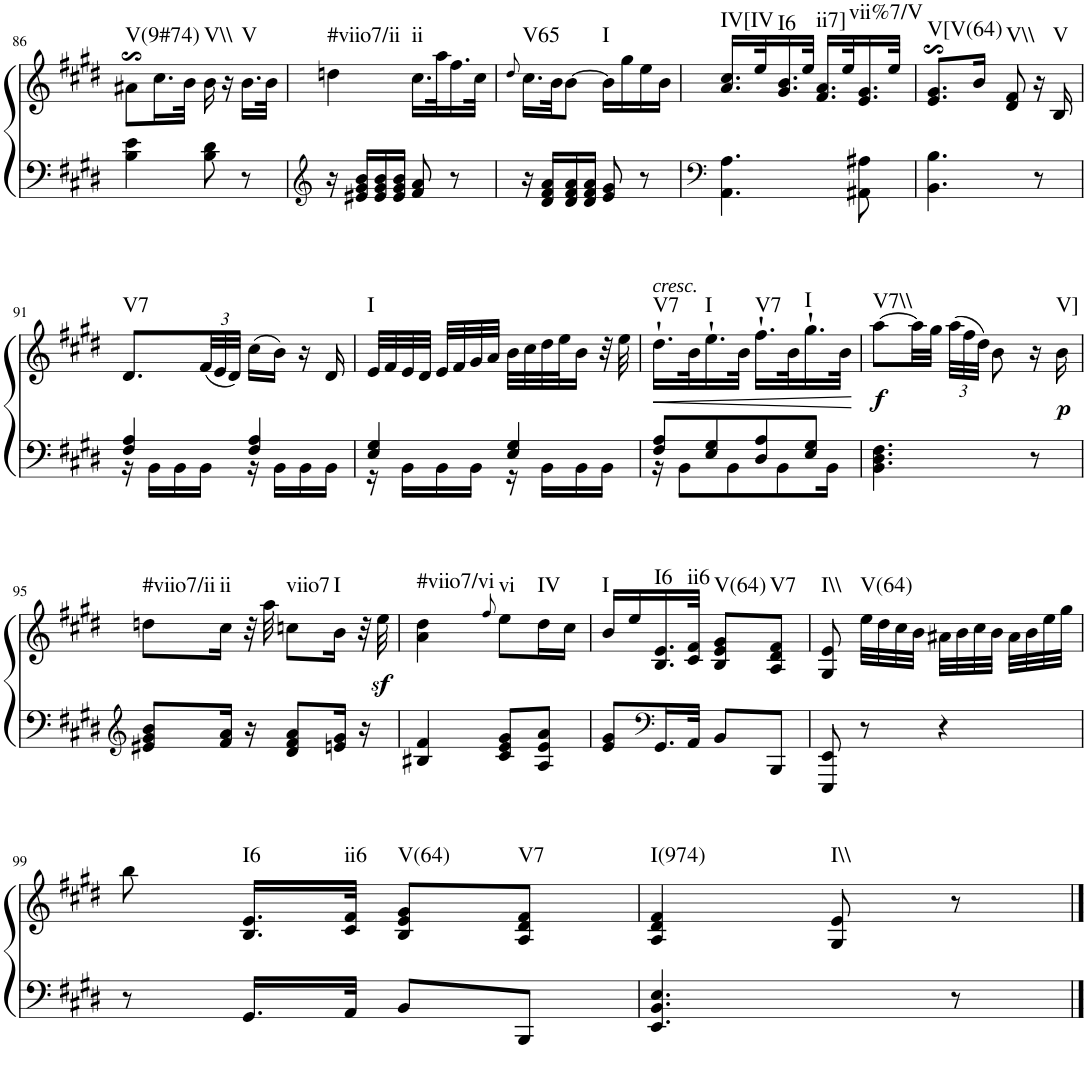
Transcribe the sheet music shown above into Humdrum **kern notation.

**kern	**kern	**dynam	**harte
*part1	*part1	*part1	*part1
*staff2	*staff1	*staff1/2	*
*I"Piano	*	*	*
*I'Pno.	*	*	*
!!LO:PB:g=z
*clefF4	*clefG2	*	*
*k[f#c#g#d#]	*k[f#c#g#d#]	*	*
*E:	*E:	*	*
*M2/4	*M2/4	*	*
=86	=86	=86	=86
!	!	!	!LO:H:kt=V(9#74)
4B\ 4e\	8a#Xs$sS\L	.	N
.	16.cc#\L	.	.
.	32b\JJk	.	.
!	!	!	!LO:H:kt=V\\
8B\ 8d#\	16b\	.	N
.	16r	.	.
!	!	!	!LO:H:kt=V
8r	16.b\LL	.	N
.	32b\JJk	.	.
=87	=87	=87	=87
*clefG2	*	*	*
!	!	!	!LO:H:kt=#viio7/ii
16r	4ddn\	.	N
16e#X/ 16g#/ 16b/LL	.	.	.
16e#/ 16g#/ 16b/	.	.	.
16e#/ 16g#/ 16b/JJ	.	.	.
!	!	!	!LO:H:kt=ii
8f#/ 8a/	16.cc#\LL	.	N
.	32aa\K	.	.
8r	16.ff#\	.	.
.	32cc#\JJk	.	.
=88	=88	=88	=88
.	8qdd#/	.	.
!	!	!	!LO:H:kt=V65
16r	16.cc#\LL	.	N
16d#/ 16f#/ 16a/LL	.	.	.
.	32b\JK	.	.
16d#/ 16f#/ 16a/	[8b\J	.	.
16d#/ 16f#/ 16a/JJ	.	.	.
!	!	!	!LO:H:kt=I
8e/ 8g#/	16b\LL]	.	N
.	16gg#\	.	.
8r	16ee\	.	.
.	16b\JJ	.	.
=89	=89	=89	=89
*clefF4	*	*	*
!	!	!	!LO:H:kt=IV[IV
4.AA\ 4.A\	16.a/ 16.cc#/LL	.	N
.	32ee/K	.	.
!	!	!	!LO:H:kt=I6
.	16.g#/ 16.b/	.	N
.	32ee/JJk	.	.
!	!	!	!LO:H:kt=ii7]
.	16.f#/ 16.a/LL	.	N
.	32ee/K	.	.
!	!	!	!LO:H:kt=vii%7/V
8AA#X\ 8A#X\	16.e/ 16.g#/	.	N
.	32ee/JJk	.	.
=90	=90	=90	=90
!	!	!	!LO:H:kt=V[V(64)
4.BB\ 4.B\	8.e/s$SS 8.g#/s$SSL	.	N
.	16b/Jk	.	.
!	!	!	!LO:H:kt=V\\
.	8d#/ 8f#/	.	N
8r	16r	.	.
!	!	!	!LO:H:kt=V
.	16B/	.	N
!!LO:LB:g=z
=91	=91	=91	=91
*^	*	*	*
!	!	!	!	!LO:H:kt=V7
4F#/ 4A/	16r	8.d#/L	.	N
.	16BB\LL	.	.	.
.	16BB\	.	.	.
*	*	*Xbrackettup	*	*
.	16BB\JJ	(48f#/LL	.	.
.	.	48e/	.	.
.	.	48d#/JJJ)	.	.
4F#/ 4A/	16r	(16cc#\LL	.	.
.	16BB\LL	16b\JJ)	.	.
.	16BB\	16r	.	.
.	16BB\JJ	16d#/	.	.
=92	=92	=92	=92	=92
!	!	!	!	!LO:H:kt=I
4E/ 4G#/	16r	32e/LLL	.	N
.	.	32f#/	.	.
.	16BB\LL	32e/	.	.
.	.	32d#/JJJ	.	.
.	16BB\	32e/LLL	.	.
.	.	32f#/	.	.
.	16BB\JJ	32g#/	.	.
.	.	32a/JJJ	.	.
4E/ 4G#/	16r	32b\LLL	.	.
.	.	32cc#\	.	.
.	16BB\LL	32dd#\	.	.
.	.	32ee\J	.	.
.	16BB\	16b\JJ	.	.
.	16BB\JJ	32r	.	.
.	.	32ee\	.	.
=93	=93	=93	=93	=93
!	!	!LO:TX:a:i:t=cresc.	!	!
!	!	!	!LO:HP:b	!LO:H:kt=V7
8F#/ 8A/L	16r	16.dd#`\LL	<	N
.	8BB\L	.	.	.
.	.	32b\K	.	.
!	!	!	!	!LO:H:kt=I
8E/ 8G#/	.	16.ee`\	.	N
.	8BB\	.	.	.
.	.	32b\JJk	.	.
!	!	!	!	!LO:H:kt=V7
8D#/ 8A/	.	16.ff#`\LL	.	N
.	8BB\	.	.	.
.	.	32b\K	.	.
!	!	!	!	!LO:H:kt=I
8E/ 8G#/J	.	16.gg#`\	.	N
.	16BB\Jk	.	.	.
.	.	32b\JJk	.	.
*v	*v	*	*	*
.	.	[	.
=94	=94	=94	=94
!	!	!LO:DY:b	!LO:H:kt=V7\\
4.BB\ 4.D#\ 4.F#\	[8aa\L	f	N
.	32aa\LL]	.	.
.	32gg#\JJJ	.	.
.	(48aa\LLL	.	.
.	48ff#\	.	.
.	48dd#\JJJ)	.	.
.	8b\	.	.
8r	16r	.	.
!	!	!LO:DY:b	!LO:H:kt=V]
.	16b\	p	N
!!LO:LB:g=z
=95	=95	=95	=95
*clefG2	*	*	*
!	!	!	!LO:H:kt=#viio7/ii
8e#X/ 8g#/ 8b/L	8ddn\L	.	N
!	!	!	!LO:H:kt=ii
16f#/ 16a/Jk	16cc#\Jk	.	N
16r	32r	.	.
.	32aa\	.	.
!	!	!	!LO:H:kt=viio7
8d#/ 8f#/ 8a/L	8ccn\L	.	N
!	!	!	!LO:H:kt=I
16en/ 16g#/Jk	16b\Jk	.	N
16r	32r	.	.
.	32eez<\	.	.
=96	=96	=96	=96
!	!	!	!LO:H:kt=#viio7/vi
4B#X/ 4f#/	4a\ 4dd#\	.	N
.	8qff#/	.	.
!	!	!	!LO:H:kt=vi
8c#/ 8e/ 8g#/L	8ee\L	.	N
!	!	!	!LO:H:kt=IV
8A/ 8e/ 8a/J	16dd#\L	.	N
.	16cc#\JJ	.	.
=97	=97	=97	=97
!	!	!	!LO:H:kt=I
8e/ 8g#/L	16b/LL	.	N
.	16ee/	.	.
*clefF4	*	*	*
!	!	!	!LO:H:kt=I6
16.GG#/L	16.B/ 16.e/	.	N
!	!	!	!LO:H:kt=ii6
32AA/JJk	32c#/ 32f#/JJk	.	N
!	!	!	!LO:H:kt=V(64)
8BB/L	8B/ 8e/ 8g#/L	.	N
!	!	!	!LO:H:kt=V7
8BBB/J	8A/ 8d#/ 8f#/J	.	N
=98	=98	=98	=98
!	!	!	!LO:H:kt=I\\
8EEE/ 8EE/	8G#/ 8e/	.	N
!	!	!	!LO:H:kt=V(64)
8r	32ee\LLL	.	N
.	32dd#\	.	.
.	32cc#\	.	.
.	32b\JJJ	.	.
4r	32a#X\LLL	.	.
.	32b\	.	.
.	32cc#\	.	.
.	32b\JJJ	.	.
.	32a#\LLL	.	.
.	32b\	.	.
.	32ee\	.	.
.	32gg#\JJJ	.	.
!!LO:LB:g=z
=99	=99	=99	=99
8r	8bb\	.	.
!	!	!	!LO:H:kt=I6
16.GG#/LL	16.B/ 16.e/LL	.	N
!	!	!	!LO:H:kt=ii6
32AA/JJk	32c#/ 32f#/JJk	.	N
!	!	!	!LO:H:kt=V(64)
8BB/L	8B/ 8e/ 8g#/L	.	N
!	!	!	!LO:H:kt=V7
8BBB/J	8A/ 8d#/ 8f#/J	.	N
=100	=100	=100	=100
!	!	!	!LO:H:kt=I(974)
4.EE/ 4.BB/ 4.E/	4A/ 4d#/ 4f#/	.	N
!	!	!	!LO:H:kt=I\\
.	8G#/ 8e/	.	N
8r	8r	.	.
==	==	==	==
*-	*-	*-	*-
